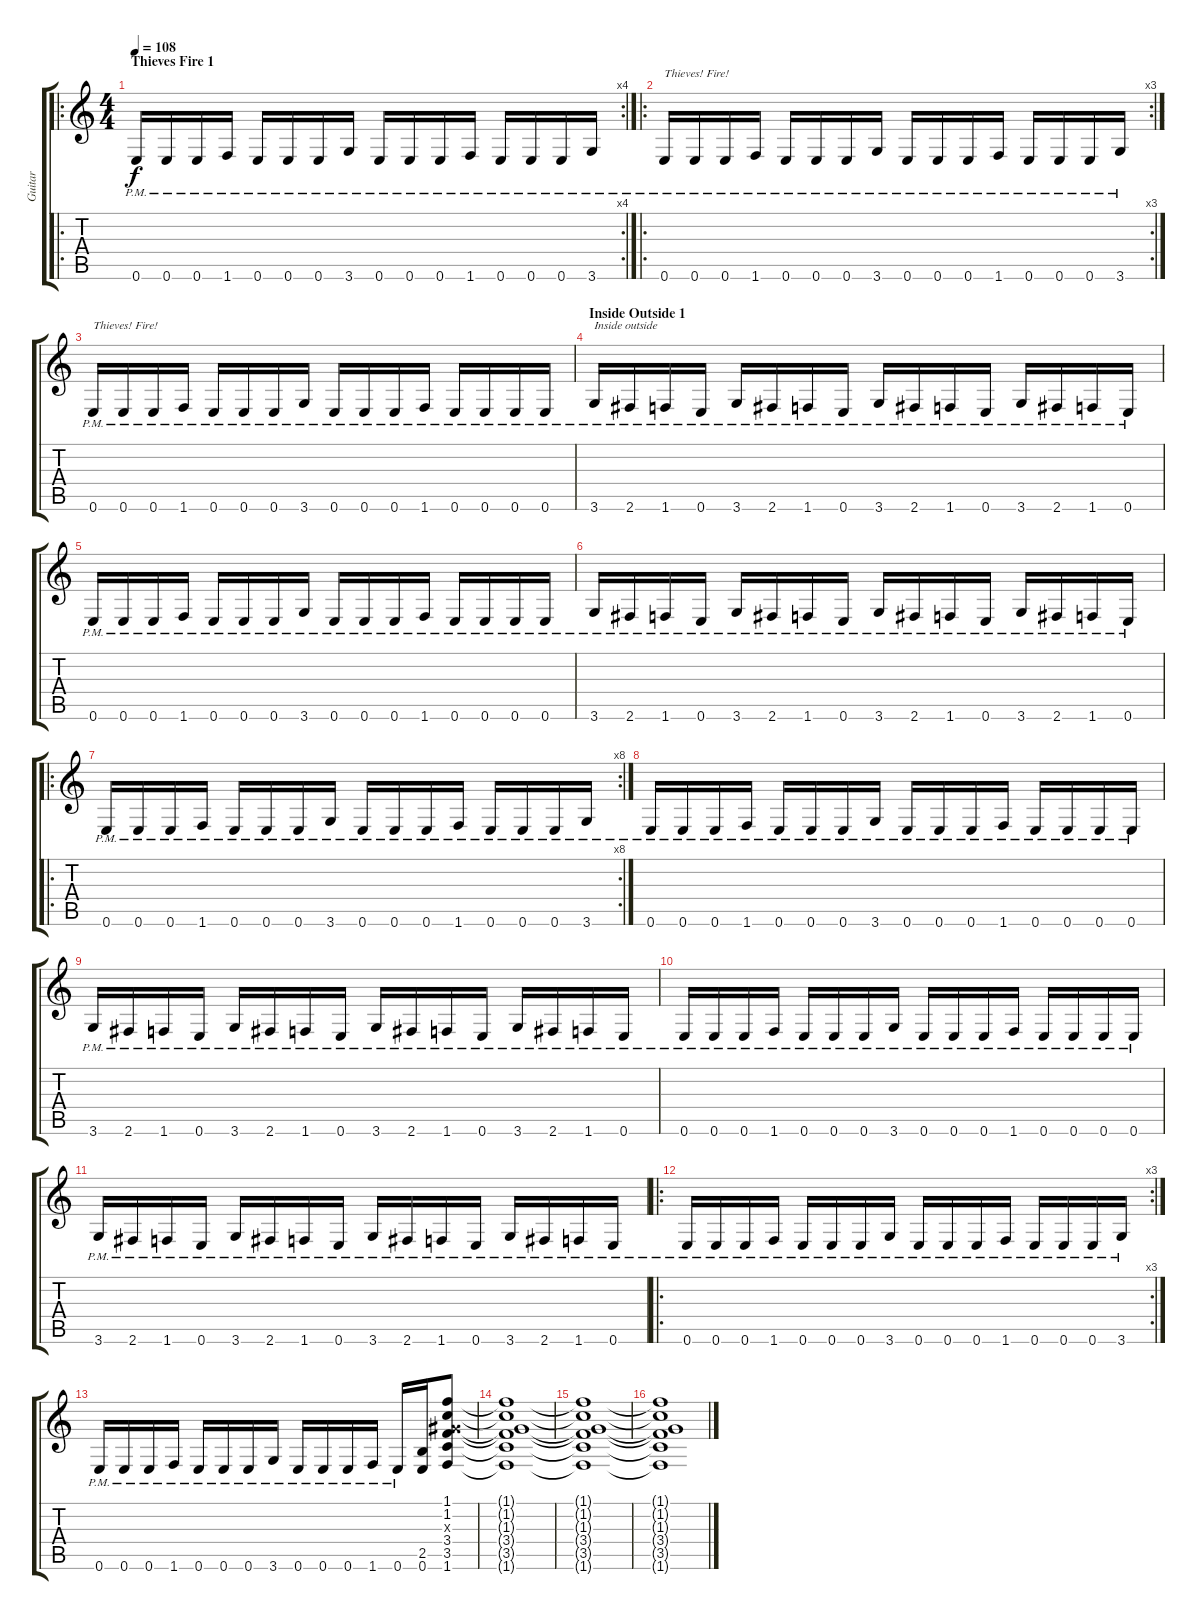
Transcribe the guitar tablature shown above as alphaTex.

\track ("Guitar" "Guitar") {instrument distortionguitar}
\staff {score tabs}
\tuning (E4 B3 G3 D3 A2 E2) {hide}
\ro
\rc 4
\ts (4 4)
\section ("" "Thieves Fire 1")
\tempo 108
\clef g2
\ks c
0.6{pm}.16{dy f} 0.6{pm}.16 0.6{pm}.16 1.6{pm}.16 0.6{pm}.16 0.6{pm}.16 0.6{pm}.16 3.6{pm}.16 0.6{pm}.16 0.6{pm}.16 0.6{pm}.16 1.6{pm}.16 0.6{pm}.16 0.6{pm}.16 0.6{pm}.16 3.6{pm}.16 |
\ro
\rc 3
0.6{pm}.16{txt "Thieves! Fire!"} 0.6{pm}.16 0.6{pm}.16 1.6{pm}.16 0.6{pm}.16 0.6{pm}.16 0.6{pm}.16 3.6{pm}.16 0.6{pm}.16 0.6{pm}.16 0.6{pm}.16 1.6{pm}.16 0.6{pm}.16 0.6{pm}.16 0.6{pm}.16 3.6{pm}.16 |
0.6{pm}.16{txt "Thieves! Fire!"} 0.6{pm}.16 0.6{pm}.16 1.6{pm}.16 0.6{pm}.16 0.6{pm}.16 0.6{pm}.16 3.6{pm}.16 0.6{pm}.16 0.6{pm}.16 0.6{pm}.16 1.6{pm}.16 0.6{pm}.16 0.6{pm}.16 0.6{pm}.16 0.6{pm}.16 |
\section ("" "Inside Outside 1")
3.6{pm}.16{txt "Inside outside"} 2.6{pm}.16 1.6{pm}.16 0.6{pm}.16 3.6{pm}.16 2.6{pm}.16 1.6{pm}.16 0.6{pm}.16 3.6{pm}.16 2.6{pm}.16 1.6{pm}.16 0.6{pm}.16 3.6{pm}.16 2.6{pm}.16 1.6{pm}.16 0.6{pm}.16 |
0.6{pm}.16 0.6{pm}.16 0.6{pm}.16 1.6{pm}.16 0.6{pm}.16 0.6{pm}.16 0.6{pm}.16 3.6{pm}.16 0.6{pm}.16 0.6{pm}.16 0.6{pm}.16 1.6{pm}.16 0.6{pm}.16 0.6{pm}.16 0.6{pm}.16 0.6{pm}.16 |
3.6{pm}.16 2.6{pm}.16 1.6{pm}.16 0.6{pm}.16 3.6{pm}.16 2.6{pm}.16 1.6{pm}.16 0.6{pm}.16 3.6{pm}.16 2.6{pm}.16 1.6{pm}.16 0.6{pm}.16 3.6{pm}.16 2.6{pm}.16 1.6{pm}.16 0.6{pm}.16 |
\ro
\rc 8
0.6{pm}.16 0.6{pm}.16 0.6{pm}.16 1.6{pm}.16 0.6{pm}.16 0.6{pm}.16 0.6{pm}.16 3.6{pm}.16 0.6{pm}.16 0.6{pm}.16 0.6{pm}.16 1.6{pm}.16 0.6{pm}.16 0.6{pm}.16 0.6{pm}.16 3.6{pm}.16 |
0.6{pm}.16 0.6{pm}.16 0.6{pm}.16 1.6{pm}.16 0.6{pm}.16 0.6{pm}.16 0.6{pm}.16 3.6{pm}.16 0.6{pm}.16 0.6{pm}.16 0.6{pm}.16 1.6{pm}.16 0.6{pm}.16 0.6{pm}.16 0.6{pm}.16 0.6{pm}.16 |
3.6{pm}.16 2.6{pm}.16 1.6{pm}.16 0.6{pm}.16 3.6{pm}.16 2.6{pm}.16 1.6{pm}.16 0.6{pm}.16 3.6{pm}.16 2.6{pm}.16 1.6{pm}.16 0.6{pm}.16 3.6{pm}.16 2.6{pm}.16 1.6{pm}.16 0.6{pm}.16 |
0.6{pm}.16 0.6{pm}.16 0.6{pm}.16 1.6{pm}.16 0.6{pm}.16 0.6{pm}.16 0.6{pm}.16 3.6{pm}.16 0.6{pm}.16 0.6{pm}.16 0.6{pm}.16 1.6{pm}.16 0.6{pm}.16 0.6{pm}.16 0.6{pm}.16 0.6{pm}.16 |
3.6{pm}.16 2.6{pm}.16 1.6{pm}.16 0.6{pm}.16 3.6{pm}.16 2.6{pm}.16 1.6{pm}.16 0.6{pm}.16 3.6{pm}.16 2.6{pm}.16 1.6{pm}.16 0.6{pm}.16 3.6{pm}.16 2.6{pm}.16 1.6{pm}.16 0.6{pm}.16 |
\ro
\rc 3
0.6{pm}.16 0.6{pm}.16 0.6{pm}.16 1.6{pm}.16 0.6{pm}.16 0.6{pm}.16 0.6{pm}.16 3.6{pm}.16 0.6{pm}.16 0.6{pm}.16 0.6{pm}.16 1.6{pm}.16 0.6{pm}.16 0.6{pm}.16 0.6{pm}.16 3.6{pm}.16 |
0.6{pm}.16 0.6{pm}.16 0.6{pm}.16 1.6{pm}.16 0.6{pm}.16 0.6{pm}.16 0.6{pm}.16 3.6{pm}.16 0.6{pm}.16 0.6{pm}.16 0.6{pm}.16 1.6{pm}.16 0.6{pm}.16 (2.5 0.6).16 (1.1 1.2 1.3{x} 3.4 3.5 1.6).8 |
(1.1{t} 1.2{t} 1.3{t} 3.4{t} 3.5{t} 1.6{t}).1 |
(1.1{t} 1.2{t} 1.3{t} 3.4{t} 3.5{t} 1.6{t}).1 |
(1.1{t} 1.2{t} 1.3{t} 3.4{t} 3.5{t} 1.6{t}).1
